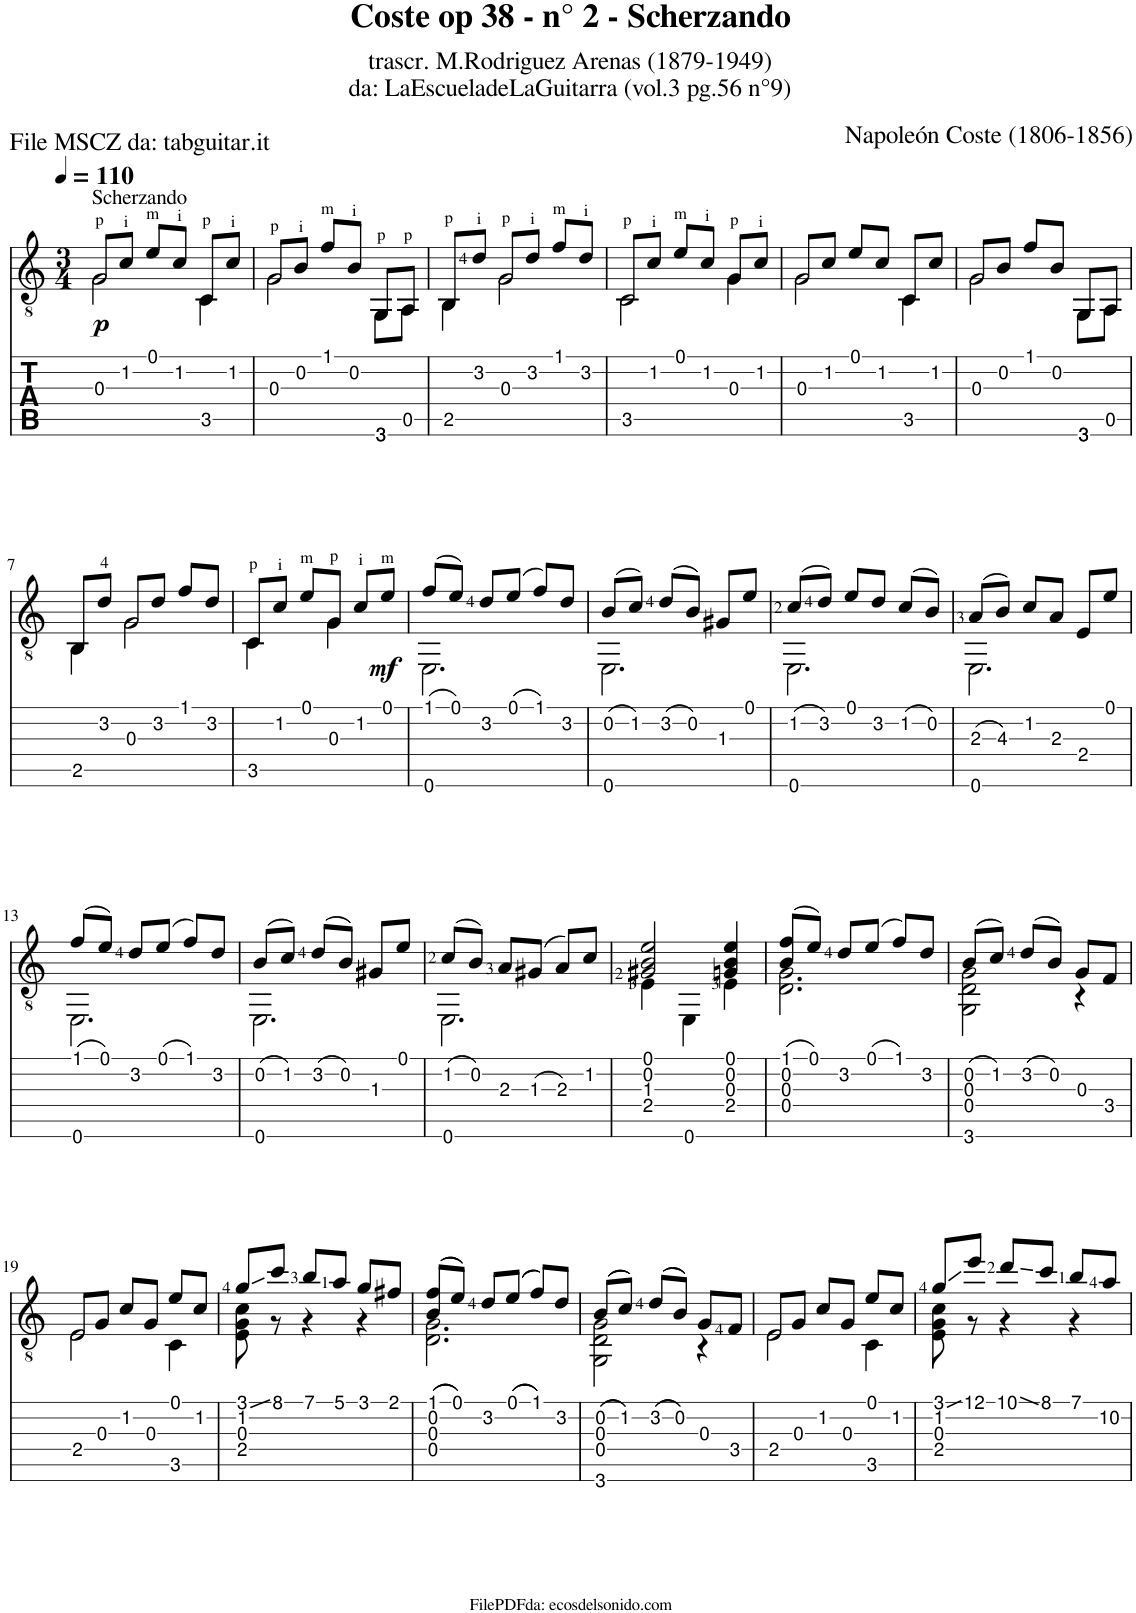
**kern	**kern	**dynam
*part1	*part1	*part1
*staff2	*staff1	*staff1/2
*I"Guitar	*	*
*I'Guit.	*	*
*stria6	*	*
*	*clefGv2	*
*k[]	*k[]	*
*M3/4	*M3/4	*
*MM110	*MM110	*
=1	=1	=1
*^	*	*
!	!	!LO:TX:a:t=Scherzando	!
!	!	!LO:N:head=open	!LO:DY:b
*	*	*^	*
8GL	2G	8G/L	2G\	p
8cJ	.	8c/J	.	.
8eL	.	8e/L	.	.
8cJ	.	8c/J	.	.
8CL	4C	8C/L	4C\	.
8cJ	.	8c/J	.	.
=2	=2	=2	=2	=2
!	!	!LO:N:head=open	!	!
8GL	2G	8G/L	2G\	.
8BJ	.	8B/J	.	.
8fL	.	8f/L	.	.
8BJ	.	8B/J	.	.
8GGL	8GGL	8GG/L	8GG\L	.
8AAJ	8AAJ	8AA/J	8AA\J	.
=3	=3	=3	=3	=3
8BBL	4BB	8BB/L	4BB\	.
8dJ	.	8d/J	.	.
!	!	!LO:N:head=open	!	!
8GL	2G	8G/L	2G\	.
8dJ	.	8d/J	.	.
8fL	.	8f/L	.	.
8dJ	.	8d/J	.	.
=4	=4	=4	=4	=4
!	!	!LO:N:head=open	!	!
8CL	2C	8C/L	2C\	.
8cJ	.	8c/J	.	.
8eL	.	8e/L	.	.
8cJ	.	8c/J	.	.
8GL	4G	8G/L	4G\	.
8cJ	.	8c/J	.	.
=5	=5	=5	=5	=5
!	!	!LO:N:head=open	!	!
8GL	2G	8G/L	2G\	.
8cJ	.	8c/J	.	.
8eL	.	8e/L	.	.
8cJ	.	8c/J	.	.
8CL	4C	8C/L	4C\	.
8cJ	.	8c/J	.	.
=6	=6	=6	=6	=6
!	!	!LO:N:head=open	!	!
8GL	2G	8G/L	2G\	.
8BJ	.	8B/J	.	.
8fL	.	8f/L	.	.
8BJ	.	8B/J	.	.
8GGL	8GGL	8GG/L	8GG\L	.
8AAJ	8AAJ	8AA/J	8AA\J	.
!!LO:LB:g=z	!!
=7	=7	=7	=7	=7
8BBL	4BB	8BB/L	4BB\	.
8dJ	.	8d/J	.	.
!	!	!LO:N:head=open	!	!
8GL	2G	8G/L	2G\	.
8dJ	.	8d/J	.	.
8fL	.	8f/L	.	.
8dJ	.	8d/J	.	.
=8	=8	=8	=8	=8
8CL	4C	8C/L	4C\	.
8cJ	.	8c/J	.	.
8eL	8ryy	8e/L	8ryy	.
8GJ	4G	8G/J	4G\	.
8cL	.	8c/L	.	.
!	!	!	!	!LO:DY:a=2
8eJ	8ryy	8e/J	8ryy	mf
=9	=9	=9	=9	=9
8fL	2.EE	(8f/L	2.EE\	.
8eJ	.	8e/J)	.	.
8dL	.	8d/L	.	.
8eJ	.	(8e/J	.	.
8fL	.	8f/L)	.	.
8dJ	.	8d/J	.	.
=10	=10	=10	=10	=10
8BL	2.EE	(8B/L	2.EE\	.
8cJ	.	8c/J)	.	.
8dL	.	(8d/L	.	.
8BJ	.	8B/J)	.	.
8G#L	.	8G#X/L	.	.
8eJ	.	8e/J	.	.
=11	=11	=11	=11	=11
8cL	2.EE	(8c/L	2.EE\	.
8dJ	.	8d/J)	.	.
8eL	.	8e/L	.	.
8dJ	.	8d/J	.	.
8cL	.	(8c/L	.	.
8BJ	.	8B/J)	.	.
=12	=12	=12	=12	=12
8AL	2.EE	(8A/L	2.EE\	.
8BJ	.	8B/J)	.	.
8cL	.	8c/L	.	.
8AJ	.	8A/J	.	.
8EL	.	8E/L	.	.
8eJ	.	8e/J	.	.
!!LO:LB:g=z	!!
=13	=13	=13	=13	=13
8fL	2.EE	(8f/L	2.EE\	.
8eJ	.	8e/J)	.	.
8dL	.	8d/L	.	.
8eJ	.	(8e/J	.	.
8fL	.	8f/L)	.	.
8dJ	.	8d/J	.	.
=14	=14	=14	=14	=14
8BL	2.EE	(8B/L	2.EE\	.
8cJ	.	8c/J)	.	.
8dL	.	(8d/L	.	.
8BJ	.	8B/J)	.	.
8G#L	.	8G#X/L	.	.
8eJ	.	8e/J	.	.
=15	=15	=15	=15	=15
8cL	2.EE	(8c/L	2.EE\	.
8BJ	.	8B/J)	.	.
8AL	.	8A/L	.	.
8G#J	.	(8G#X/J	.	.
8AL	.	8A/L)	.	.
8cJ	.	8c/J	.	.
=16	=16	=16	=16	=16
2G# 2B 2e	4E	2G#X/ 2B/ 2e/	4E\	.
.	4EE	.	4EE\	.
4G 4B 4e	4E	4Gn/ 4B/ 4e/	4E\	.
=17	=17	=17	=17	=17
8B\ 8f\L	2.D 2.G	(8B/ 8f/L	2.D\ 2.G\	.
8eJ	.	8e/J)	.	.
8dL	.	8d/L	.	.
8eJ	.	(8e/J	.	.
8fL	.	8f/L)	.	.
8dJ	.	8d/J	.	.
=18	=18	=18	=18	=18
8BL	2GG 2D 2G	(8B/L	2GG\ 2D\ 2G\	.
8cJ	.	8c/J)	.	.
8dL	.	(8d/L	.	.
8BJ	.	8B/J)	.	.
8GL	4r	8G/L	4r	.
8FJ	.	8F/J	.	.
!!LO:LB:g=z	!!
=19	=19	=19	=19	=19
!	!	!LO:N:head=open	!	!
8EL	2E	8E/L	2E\	.
8GJ	.	8G/J	.	.
8cL	.	8c/L	.	.
8GJ	.	8G/J	.	.
8eL	4C	8e/L	4C\	.
8cJ	.	8c/J	.	.
=20	=20	=20	=20	=20
8gL	8E 8G 8c	8g/L	8E\ 8G\ 8c\	.
8ccJ	8r	8cc/J	8r	.
8bL	4r	8b/L	4r	.
8aJ	.	8a/J	.	.
8gL	4r	8g/L	4r	.
8f#J	.	8f#X/J	.	.
=21	=21	=21	=21	=21
8B\ 8f\L	2.D 2.G	((8B/ 8f/L	2.D\ 2.G\	.
8eJ	.	8e/J))	.	.
8dL	.	8d/L	.	.
8eJ	.	((8e/J	.	.
8fL	.	8f/L))	.	.
8dJ	.	8d/J	.	.
=22	=22	=22	=22	=22
8BL	2GG 2D 2G	((8B/L	2GG\ 2D\ 2G\	.
8cJ	.	8c/J))	.	.
8dL	.	((8d/L	.	.
8BJ	.	8B/J))	.	.
8GL	4r	8G/L	4r	.
8FJ	.	8F/J	.	.
=23	=23	=23	=23	=23
!LO:N:head=open	!	!LO:N:head=open	!	!
8EL	2E	8E/L	2E\	.
8GJ	.	8G/J	.	.
8cL	.	8c/L	.	.
8GJ	.	8G/J	.	.
8eL	4C	8e/L	4C\	.
8cJ	.	8c/J	.	.
=24	=24	=24	=24	=24
8gL	8E 8G 8c	8g/L	8E\ 8G\ 8c\	.
8eeJ	8r	8ee/J	8r	.
8ddL	4r	8dd/L	4r	.
8ccJ	.	8cc/J	.	.
8bL	4r	8b/L	4r	.
8aJ	.	8a/J	.	.
*v	*v	*	*	*
*	*v	*v	*
=	=	=
*-	*-	*-
